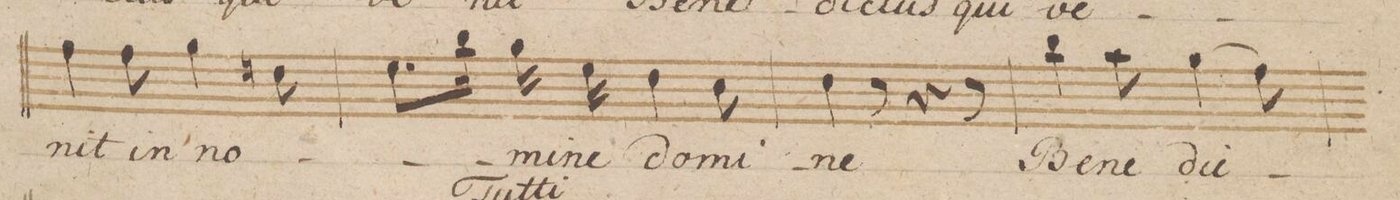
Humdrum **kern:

**kern	**text
*I"Canto	*
*clefC1	*
*k[b-e-]	*
*M6/8	*
4dd\	nit
8dd\	in
4ee-\	no-
8bn\	.
=22	=22
8.cc\L	.
16gg\Jk	.
16ee-\	-mi-
16cc\	-ne
4b-\	do-
8a\	-mi-
=23	=23
4b-\	-ni
8r	.
4r	.
8r	.
=24	=24
4gg\	Be-
8ff\	-ne-
(4ee-\	-di-
8dd\)	.
=25	=25
*-	*-
